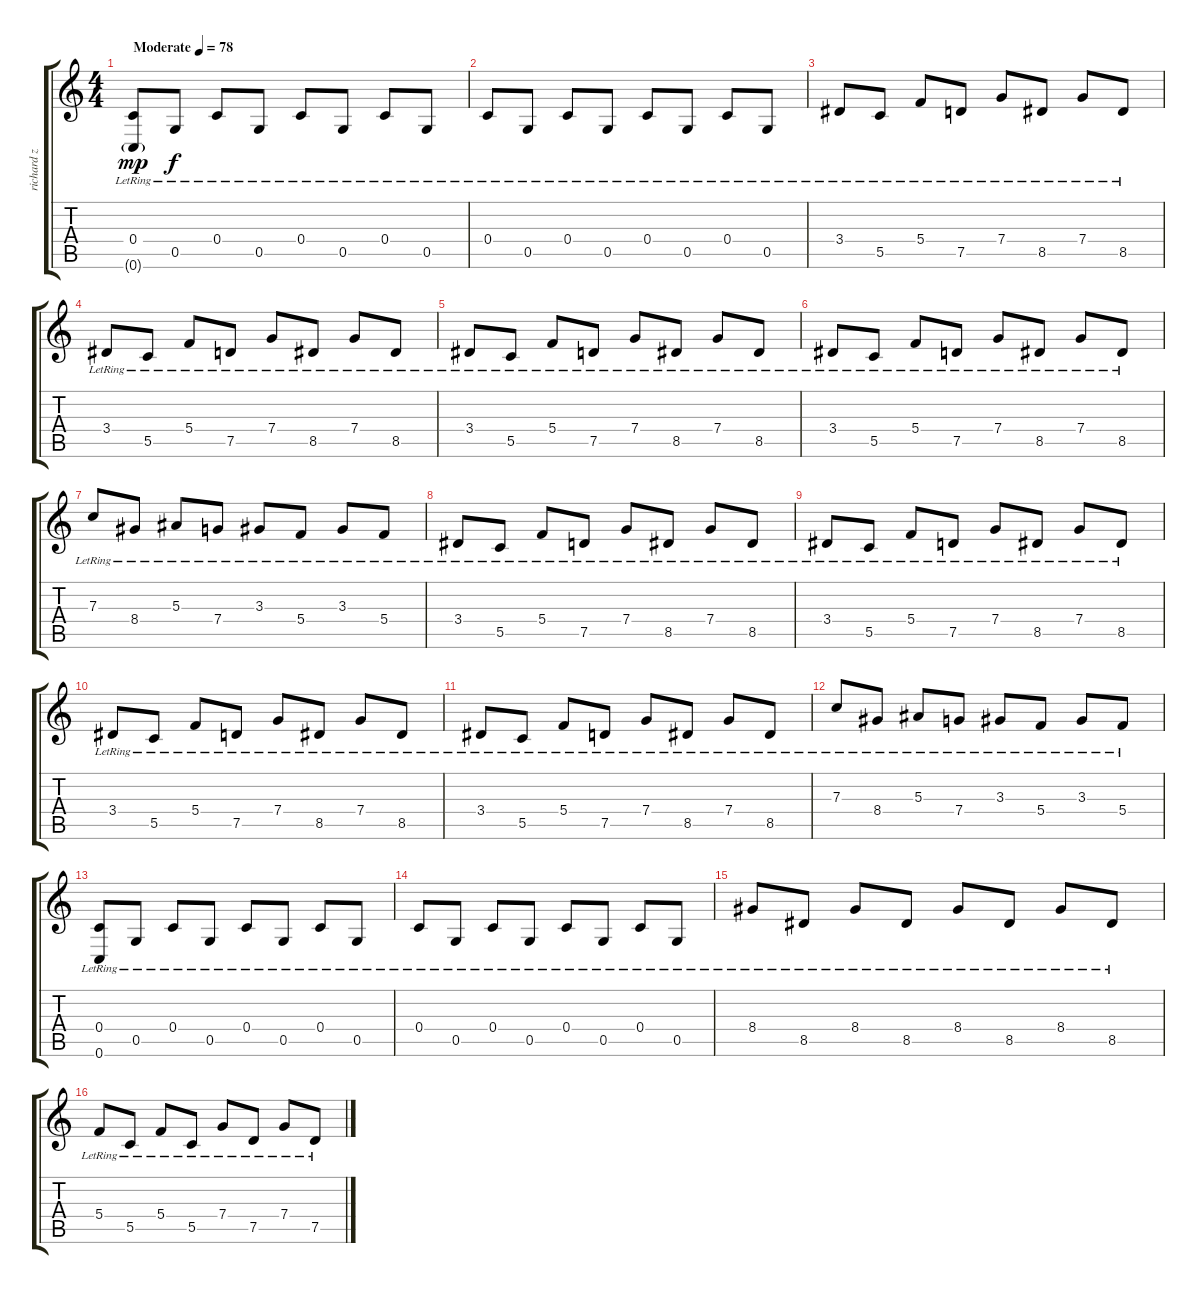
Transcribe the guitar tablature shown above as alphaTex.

\track ("richard z kruspe" "richard z ") {instrument acousticguitarsteel}
\staff {score tabs}
\tuning (D4 A3 F3 C3 G2 C2) {hide}
\ts (4 4)
\tempo (78 "Moderate")
\clef g2
\ks c
(0.4{lr} 0.6{g lr}).8{dy mp instrument acousticguitarsteel} 0.5{lr}.8{dy f} 0.4{lr}.8 0.5{lr}.8 0.4{lr}.8 0.5{lr}.8 0.4{lr}.8 0.5{lr}.8 |
0.4{lr}.8 0.5{lr}.8 0.4{lr}.8 0.5{lr}.8 0.4{lr}.8 0.5{lr}.8 0.4{lr}.8 0.5{lr}.8 |
3.4{lr}.8 5.5{lr}.8 5.4{lr}.8 7.5{lr}.8 7.4{lr}.8 8.5{lr}.8 7.4{lr}.8 8.5{lr}.8 |
3.4{lr}.8 5.5{lr}.8 5.4{lr}.8 7.5{lr}.8 7.4{lr}.8 8.5{lr}.8 7.4{lr}.8 8.5{lr}.8 |
3.4{lr}.8 5.5{lr}.8 5.4{lr}.8 7.5{lr}.8 7.4{lr}.8 8.5{lr}.8 7.4{lr}.8 8.5{lr}.8 |
3.4{lr}.8 5.5{lr}.8 5.4{lr}.8 7.5{lr}.8 7.4{lr}.8 8.5{lr}.8 7.4{lr}.8 8.5{lr}.8 |
7.3{lr}.8 8.4{lr}.8 5.3{lr}.8 7.4{lr}.8 3.3{lr}.8 5.4{lr}.8 3.3{lr}.8 5.4{lr}.8 |
3.4{lr}.8 5.5{lr}.8 5.4{lr}.8 7.5{lr}.8 7.4{lr}.8 8.5{lr}.8 7.4{lr}.8 8.5{lr}.8 |
3.4{lr}.8 5.5{lr}.8 5.4{lr}.8 7.5{lr}.8 7.4{lr}.8 8.5{lr}.8 7.4{lr}.8 8.5{lr}.8 |
3.4{lr}.8 5.5{lr}.8 5.4{lr}.8 7.5{lr}.8 7.4{lr}.8 8.5{lr}.8 7.4{lr}.8 8.5{lr}.8 |
3.4{lr}.8 5.5{lr}.8 5.4{lr}.8 7.5{lr}.8 7.4{lr}.8 8.5{lr}.8 7.4{lr}.8 8.5{lr}.8 |
7.3{lr}.8 8.4{lr}.8 5.3{lr}.8 7.4{lr}.8 3.3{lr}.8 5.4{lr}.8 3.3{lr}.8 5.4{lr}.8 |
(0.4{lr} 0.6).8 0.5{lr}.8 0.4{lr}.8 0.5{lr}.8 0.4{lr}.8 0.5{lr}.8 0.4{lr}.8 0.5{lr}.8 |
0.4{lr}.8 0.5{lr}.8 0.4{lr}.8 0.5{lr}.8 0.4{lr}.8 0.5{lr}.8 0.4{lr}.8 0.5{lr}.8 |
8.4{lr}.8 8.5{lr}.8 8.4{lr}.8 8.5{lr}.8 8.4{lr}.8 8.5{lr}.8 8.4{lr}.8 8.5{lr}.8 |
5.4{lr}.8 5.5{lr}.8 5.4{lr}.8 5.5{lr}.8 7.4{lr}.8 7.5{lr}.8 7.4{lr}.8 7.5{lr}.8
